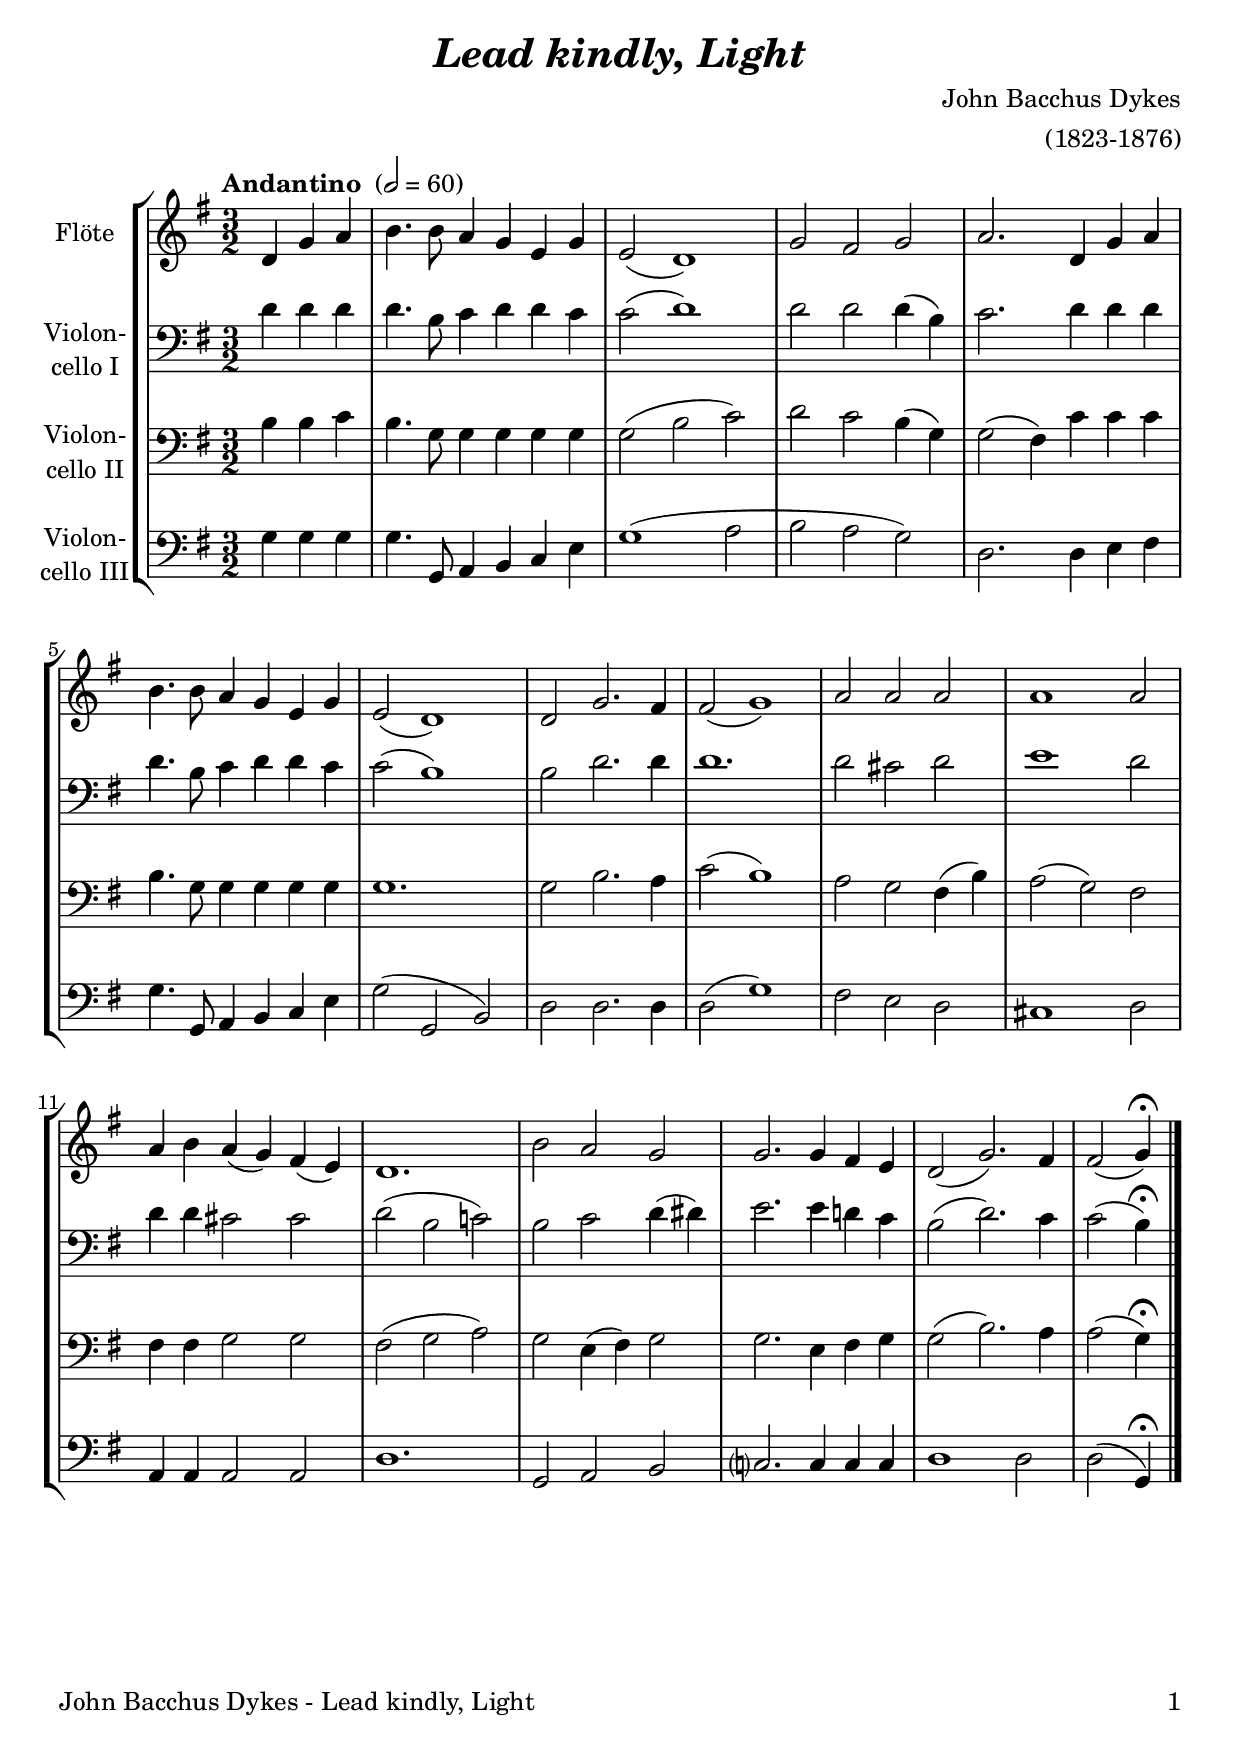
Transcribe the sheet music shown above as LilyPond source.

\version "2.18.2"
\include "deutsch.ly"
  
#(set-global-staff-size 22)

\header {
  title     = \markup \bold \italic "Lead kindly, Light"
  composer  = "John Bacchus Dykes"
  arranger  = "(1823-1876)"
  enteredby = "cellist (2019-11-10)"
%  piece     = ""
}

voiceconsts = {
  \key g \major
  \time 3/2
  \clef "bass"
%  \numericTimeSignature
  \compressFullBarRests
  % Set default beaming for all staves
  \set Timing.beamExceptions = #'()
  \set Timing.baseMoment     = #(ly:make-moment 1 4)
  \set Timing.beatStructure  = #'(1 1 1)
  \tempo "Andantino " 2=60
}

micl = "clarinet"
mifl = "flute"
miob = "oboe"
mifh = "french horn"
misx = "tenor sax"
mist = "string ensemble 1"
miba = "cello"
%miba = "bassoon"
mikl = "harpsichord"

va = \relative c' {
  \voiceconsts
  \clef "treble"

  \partial 2. d4 g a
  h4. h8 a4 g e g
  e2( d1)
  g2 fis g

  a2. d,4 g a
  h4. h8 a4 g e g
  e2( d1)
  d2 g2. fis4
  fis2( g1)

  a2 a a
  a1 a2
  a4 h a( g) fis( e)
  d1.

  h'2 a g
  g2. g4 fis e
  d2( g2.) fis4
  fis2( g4)\fermata \bar "|."
}

vb = \relative c' {
  \voiceconsts

  \partial 2. d4 d d
  d4. h8 c4 d d c
  c2( d1)
  d2 d d4( h)

  c2. d4 d d
  d4. h8 c4 d d c
  c2( h1)

  h2 d2. d4
  d1.

  d2 cis d
  e1 d2
  d4 d cis2 cis
  d2( h c!)

  h c d4( dis)
  e2. e4 d! c
  h2( d2.) c4
  c2( h4)\fermata \bar "|."
}

vc = \relative c' {
  \voiceconsts

  \partial 2. h4 h c
  h4. g8 g4 g g g
  g2( h c)
  d c h4( g)

  g2( fis4) c' c c
  h4. g8 g4 g g g
  g1.
  g2 h2. a4
  c2( h1)

  a2 g fis4( h)
  a2( g) fis
  fis4 fis g2 g
  fis( g a)

  g e4( fis) g2
  g2. e4 fis g
  g2( h2.) a4
  a2( g4)\fermata \bar "|."
}

vd = \relative c' {
  \voiceconsts

  \partial 2. g4 g g
  g4. g,8 a4 h c e
  g1( a2
  h a g)

  d2. d4 e fis
  g4. g,8 a4 h c e
  g2( g, h)
  d d2. d4
  d2( g1)

  fis2 e d
  cis1 d2
  a4 a a2 a
  d1.

  g,2 a h
  c?2. c4 c c
  d1 d2
  d( g,4)\fermata \bar "|."
}


music = \new StaffGroup <<
      \new Staff {
	\set Staff.midiInstrument = \mifl
	\set Staff.instrumentName = \markup \center-column { "Flöte" }
	\transpose g g { \va }
      }

      \new Staff {
	\set Staff.midiInstrument = \miba
	\set Staff.instrumentName = \markup \center-column { "Violon-" "cello I" }
	\transpose g g { \vb }
      }

      \new Staff {
	\set Staff.midiInstrument = \miba
	\set Staff.instrumentName = \markup \center-column { "Violon-" "cello II" }
	\transpose g g { \vc }
      }

      \new Staff {
	\set Staff.midiInstrument = \miba
	\set Staff.instrumentName = \markup \center-column { "Violon-" "cello III" }
	\transpose g g { \vd }
      }
>>

\book {
 \paper {
    print-page-number = ##t
    print-first-page-number = ##t
    oddHeaderMarkup = \markup \null
    evenHeaderMarkup = \markup \null
    oddFooterMarkup = \markup {
      \fill-line {
        \on-the-fly #print-page-number-check-first
        "John Bacchus Dykes - Lead kindly, Light" \fromproperty #'page:page-number-string
      }
    }
    evenFooterMarkup = \oddFooterMarkup
  }  \score {
    \music
    \layout {}
  }

  \score {
    \unfoldRepeats \music

    \midi {
      \context {
        \Score
      }
    }
  }
}
